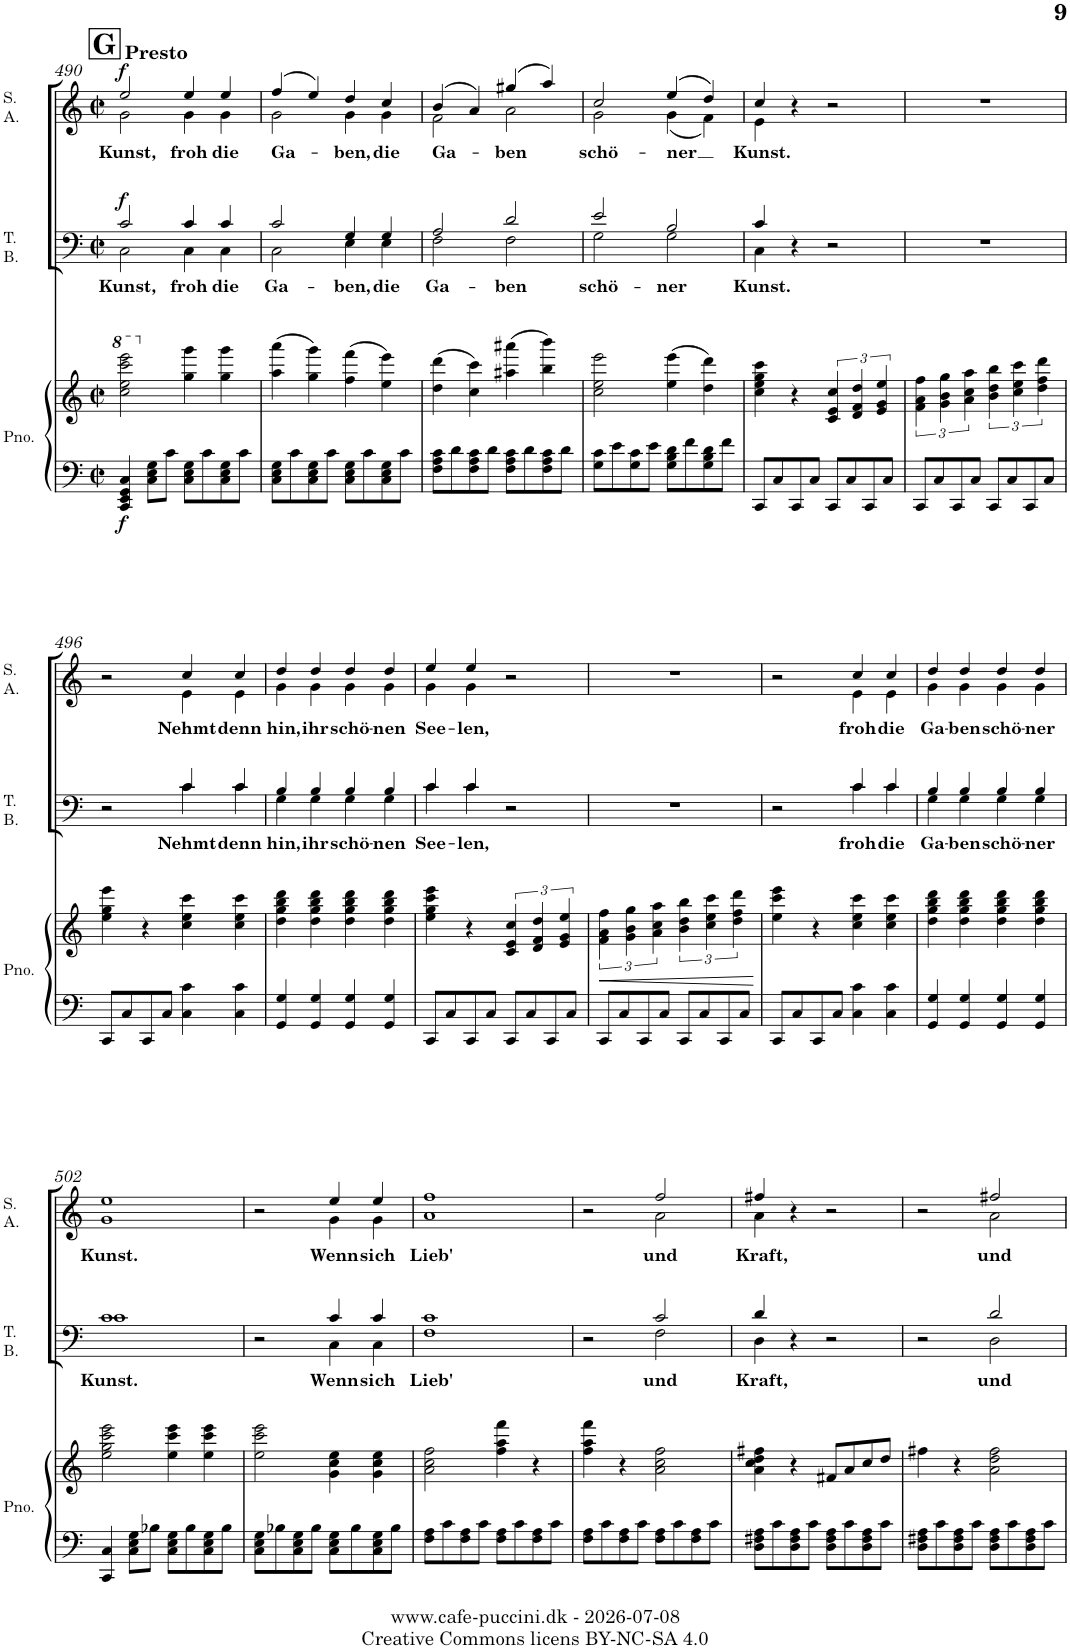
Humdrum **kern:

**kern	**kern	**dynam	**kern	**text	**dynam	**kern	**text	**dynam
*part3	*part3	*part3	*part2	*part2	*part2	*part1	*part1	*part1
*staff4	*staff3	*staff3/4	*staff2	*staff2	*staff2	*staff1	*staff1	*staff1
*I"Piano	*	*	*I"Tenor Bass	*	*	*I"Soprano Alto	*	*
*I'Pno.	*	*	*I'T. B.	*	*	*I'S. A.	*	*
!!LO:PB:g=z
*clefF4	*clefG2	*	*clefF4	*	*	*clefG2	*	*
*k[]	*k[]	*	*k[]	*	*	*k[]	*	*
*M2/2	*M2/2	*	*M2/2	*	*	*M2/2	*	*
*met(c|)	*met(c|)	*	*met(c|)	*	*	*met(c|)	*	*
=490	=490	=490	=490	=490	=490	=490	=490	=490
!	!	!LO:DY:b=2	!	!LO:LY:b	!LO:DY:a	!	!LO:LY:b	!LO:DY:a
*	*	*	*^	*	*	*^	*	*
4CC/ 4EE/ 4GG/ 4C/	2ccc\ 2eee\ 2cccc\ 2eeee\	f	2c/	2C\	Kunst,	f	2ee/	2g\	Kunst,	f
8C\ 8E\ 8G\L	.	.	.	.	.	.	.	.	.	.
8c\J	.	.	.	.	.	.	.	.	.	.
!	!	!	!	!	!LO:LY:b	!	!	!	!LO:LY:b	!
8C\ 8E\ 8G\L	4gg\ 4ggg\	.	4c/	4C\	froh	.	4ee/	4g\	froh	.
8c\	.	.	.	.	.	.	.	.	.	.
!	!	!	!	!	!LO:LY:b	!	!	!	!LO:LY:b	!
8C\ 8E\ 8G\	4gg\ 4ggg\	.	4c/	4C\	die	.	4ee/	4g\	die	.
8c\J	.	.	.	.	.	.	.	.	.	.
=491	=491	=491	=491	=491	=491	=491	=491	=491	=491	=491
!	!	!	!	!	!LO:LY:b	!	!	!	!LO:LY:b	!
8C\ 8E\ 8G\L	(>4aa\ 4aaa\	.	2c/	2C\	Ga-	.	(>4ff/	2g\	Ga-	.
8c\	.	.	.	.	.	.	.	.	.	.
8C\ 8E\ 8G\	4gg\ 4ggg\)	.	.	.	.	.	4ee/)	.	.	.
8c\J	.	.	.	.	.	.	.	.	.	.
!	!	!	!	!	!LO:LY:b	!	!	!	!LO:LY:b	!
8C\ 8E\ 8G\L	(>4ff\ 4fff\	.	4G/	4E\	-ben,	.	4dd/	4g\	-ben,	.
8c\	.	.	.	.	.	.	.	.	.	.
!	!	!	!	!	!LO:LY:b	!	!	!	!LO:LY:b	!
8C\ 8E\ 8G\	4ee\ 4eee\)	.	4G/	4E\	die	.	4cc/	4g\	die	.
8c\J	.	.	.	.	.	.	.	.	.	.
=492	=492	=492	=492	=492	=492	=492	=492	=492	=492	=492
!	!	!	!	!	!LO:LY:b	!	!	!	!LO:LY:b	!
8F\ 8A\ 8c\L	(>4dd\ 4ddd\	.	2A/	2F\	Ga-	.	(>4b/	2f\	Ga-	.
8d\	.	.	.	.	.	.	.	.	.	.
8F\ 8A\ 8c\	4cc\ 4ccc\)	.	.	.	.	.	4a/)	.	.	.
8d\J	.	.	.	.	.	.	.	.	.	.
!	!	!	!	!	!LO:LY:b	!	!	!	!LO:LY:b	!
8F\ 8A\ 8c\L	(>4aa#X\ 4aaa#X\	.	2d/	2F\	-ben	.	(>4gg#X/	2a\	-ben	.
8d\	.	.	.	.	.	.	.	.	.	.
8F\ 8A\ 8c\	4bb\ 4bbb\)	.	.	.	.	.	4aa/)	.	.	.
8d\J	.	.	.	.	.	.	.	.	.	.
=493	=493	=493	=493	=493	=493	=493	=493	=493	=493	=493
!	!	!	!	!	!LO:LY:b	!	!	!	!LO:LY:b	!
8G\ 8c\L	2cc\ 2ee\ 2eee\	.	2e/	2G\	schö-	.	2cc/	2g\	schö-	.
8e\	.	.	.	.	.	.	.	.	.	.
8G\ 8c\	.	.	.	.	.	.	.	.	.	.
8e\J	.	.	.	.	.	.	.	.	.	.
!	!	!	!	!	!LO:LY:b	!	!	!	!LO:LY:b	!
8G\ 8B\ 8d\L	(>4ee\ 4eee\	.	2B/	2G\	-ner	.	(>4ee/	(<4g\	-ner	.
8f\	.	.	.	.	.	.	.	.	.	.
8G\ 8B\ 8d\	4dd\ 4ddd\)	.	.	.	.	.	4dd/)	4f\)	.	.
8f\J	.	.	.	.	.	.	.	.	.	.
=494	=494	=494	=494	=494	=494	=494	=494	=494	=494	=494
!	!	!	!	!	!LO:LY:b	!	!	!	!LO:LY:b	!
8CC/L	4cc\ 4ee\ 4gg\ 4ccc\	.	4c/	4C\	Kunst.	.	4cc/	4e\	Kunst.	.
8C/	.	.	.	.	.	.	.	.	.	.
8CC/	4r	.	4r	4ryy	.	.	4r	4ryy	.	.
8C/J	.	.	.	.	.	.	.	.	.	.
8CC/L	6c/ 6e/ 6cc/	.	2r	2ryy	.	.	2r	2ryy	.	.
8C/	.	.	.	.	.	.	.	.	.	.
.	6d/ 6f/ 6dd/	.	.	.	.	.	.	.	.	.
8CC/	.	.	.	.	.	.	.	.	.	.
.	6e/ 6g/ 6ee/	.	.	.	.	.	.	.	.	.
8C/J	.	.	.	.	.	.	.	.	.	.
*	*	*	*v	*v	*	*	*	*	*	*
*	*	*	*	*	*	*v	*v	*	*
=495	=495	=495	=495	=495	=495	=495	=495	=495
8CC/L	6f\ 6a\ 6ff\	.	1r	.	.	1r	.	.
8C/	.	.	.	.	.	.	.	.
.	6g\ 6b\ 6gg\	.	.	.	.	.	.	.
8CC/	.	.	.	.	.	.	.	.
.	6a\ 6cc\ 6aa\	.	.	.	.	.	.	.
8C/J	.	.	.	.	.	.	.	.
8CC/L	6b\ 6dd\ 6bb\	.	.	.	.	.	.	.
8C/	.	.	.	.	.	.	.	.
.	6cc\ 6ee\ 6ccc\	.	.	.	.	.	.	.
8CC/	.	.	.	.	.	.	.	.
.	6dd\ 6ff\ 6ddd\	.	.	.	.	.	.	.
8C/J	.	.	.	.	.	.	.	.
!!LO:LB:g=z
=496	=496	=496	=496	=496	=496	=496	=496	=496
*	*	*	*^	*	*	*^	*	*
8CC/L	4ee\ 4gg\ 4eee\	.	2r	2ryy	.	.	2r	2ryy	.	.
8C/	.	.	.	.	.	.	.	.	.	.
8CC/	4r	.	.	.	.	.	.	.	.	.
8C/J	.	.	.	.	.	.	.	.	.	.
!	!	!	!	!	!LO:LY:b	!	!	!	!LO:LY:b	!
4C\ 4c\	4cc\ 4ee\ 4ccc\	.	4c/	4c\	Nehmt	.	4cc/	4e\	Nehmt	.
!	!	!	!	!	!LO:LY:b	!	!	!	!LO:LY:b	!
4C\ 4c\	4cc\ 4ee\ 4ccc\	.	4c/	4c\	denn	.	4cc/	4e\	denn	.
=497	=497	=497	=497	=497	=497	=497	=497	=497	=497	=497
!	!	!	!	!	!LO:LY:b	!	!	!	!LO:LY:b	!
4GG/ 4G/	4dd\ 4gg\ 4bb\ 4ddd\	.	4B/	4G\	hin,	.	4dd/	4g\	hin,	.
!	!	!	!	!	!LO:LY:b	!	!	!	!LO:LY:b	!
4GG/ 4G/	4dd\ 4gg\ 4bb\ 4ddd\	.	4B/	4G\	ihr	.	4dd/	4g\	ihr	.
!	!	!	!	!	!LO:LY:b	!	!	!	!LO:LY:b	!
4GG/ 4G/	4dd\ 4gg\ 4bb\ 4ddd\	.	4B/	4G\	schö-	.	4dd/	4g\	schö-	.
!	!	!	!	!	!LO:LY:b	!	!	!	!LO:LY:b	!
4GG/ 4G/	4dd\ 4gg\ 4bb\ 4ddd\	.	4B/	4G\	-nen	.	4dd/	4g\	-nen	.
=498	=498	=498	=498	=498	=498	=498	=498	=498	=498	=498
!	!	!	!	!	!LO:LY:b	!	!	!	!LO:LY:b	!
8CC/L	4ee\ 4gg\ 4ccc\ 4eee\	.	4c/	4c\	See-	.	4ee/	4g\	See-	.
8C/	.	.	.	.	.	.	.	.	.	.
!	!	!	!	!	!LO:LY:b	!	!	!	!LO:LY:b	!
8CC/	4r	.	4c/	4c\	-len,	.	4ee/	4g\	-len,	.
8C/J	.	.	.	.	.	.	.	.	.	.
8CC/L	6c/ 6e/ 6cc/	.	2r	2ryy	.	.	2r	2ryy	.	.
8C/	.	.	.	.	.	.	.	.	.	.
.	6d/ 6f/ 6dd/	.	.	.	.	.	.	.	.	.
8CC/	.	.	.	.	.	.	.	.	.	.
.	6e/ 6g/ 6ee/	.	.	.	.	.	.	.	.	.
8C/J	.	.	.	.	.	.	.	.	.	.
*	*	*	*v	*v	*	*	*	*	*	*
*	*	*	*	*	*	*v	*v	*	*
=499	=499	=499	=499	=499	=499	=499	=499	=499
!	!	!LO:HP:b	!	!	!	!	!	!
8CC/L	6f\ 6a\ 6ff\	<	1r	.	.	1r	.	.
8C/	.	.	.	.	.	.	.	.
.	6g\ 6b\ 6gg\	.	.	.	.	.	.	.
8CC/	.	.	.	.	.	.	.	.
.	6a\ 6cc\ 6aa\	.	.	.	.	.	.	.
8C/J	.	.	.	.	.	.	.	.
8CC/L	6b\ 6dd\ 6bb\	.	.	.	.	.	.	.
8C/	.	.	.	.	.	.	.	.
.	6cc\ 6ee\ 6ccc\	.	.	.	.	.	.	.
8CC/	.	.	.	.	.	.	.	.
.	6dd\ 6ff\ 6ddd\	.	.	.	.	.	.	.
8C/J	.	.	.	.	.	.	.	.
.	.	[	.	.	.	.	.	.
=500	=500	=500	=500	=500	=500	=500	=500	=500
*	*	*	*^	*	*	*^	*	*
8CC/L	4ee\ 4ccc\ 4eee\	.	2r	2ryy	.	.	2r	2ryy	.	.
8C/	.	.	.	.	.	.	.	.	.	.
8CC/	4r	.	.	.	.	.	.	.	.	.
8C/J	.	.	.	.	.	.	.	.	.	.
!	!	!	!	!	!LO:LY:b	!	!	!	!LO:LY:b	!
4C\ 4c\	4cc\ 4ee\ 4ccc\	.	4c/	4c\	froh	.	4cc/	4e\	froh	.
!	!	!	!	!	!LO:LY:b	!	!	!	!LO:LY:b	!
4C\ 4c\	4cc\ 4ee\ 4ccc\	.	4c/	4c\	die	.	4cc/	4e\	die	.
=501	=501	=501	=501	=501	=501	=501	=501	=501	=501	=501
!	!	!	!	!	!LO:LY:b	!	!	!	!LO:LY:b	!
4GG/ 4G/	4dd\ 4gg\ 4bb\ 4ddd\	.	4B/	4G\	Ga-	.	4dd/	4g\	Ga-	.
!	!	!	!	!	!LO:LY:b	!	!	!	!LO:LY:b	!
4GG/ 4G/	4dd\ 4gg\ 4bb\ 4ddd\	.	4B/	4G\	-ben	.	4dd/	4g\	-ben	.
!	!	!	!	!	!LO:LY:b	!	!	!	!LO:LY:b	!
4GG/ 4G/	4dd\ 4gg\ 4bb\ 4ddd\	.	4B/	4G\	schö-	.	4dd/	4g\	schö-	.
!	!	!	!	!	!LO:LY:b	!	!	!	!LO:LY:b	!
4GG/ 4G/	4dd\ 4gg\ 4bb\ 4ddd\	.	4B/	4G\	-ner	.	4dd/	4g\	-ner	.
!!LO:LB:g=z	!!
=502	=502	=502	=502	=502	=502	=502	=502	=502	=502	=502
!	!	!	!	!	!LO:LY:b	!	!	!	!LO:LY:b	!
4CC/ 4C/	2ee\ 2gg\ 2ccc\ 2eee\	.	1c	1c	Kunst.	.	1ee	1g	Kunst.	.
8C\ 8E\ 8G\L	.	.	.	.	.	.	.	.	.	.
8B-X\J	.	.	.	.	.	.	.	.	.	.
8C\ 8E\ 8G\L	4ee\ 4ccc\ 4eee\	.	.	.	.	.	.	.	.	.
8B-\	.	.	.	.	.	.	.	.	.	.
8C\ 8E\ 8G\	4ee\ 4ccc\ 4eee\	.	.	.	.	.	.	.	.	.
8B-\J	.	.	.	.	.	.	.	.	.	.
=503	=503	=503	=503	=503	=503	=503	=503	=503	=503	=503
8C\ 8E\ 8G\L	2ee\ 2ccc\ 2eee\	.	2r	2ryy	.	.	2r	2ryy	.	.
8B-X\	.	.	.	.	.	.	.	.	.	.
8C\ 8E\ 8G\	.	.	.	.	.	.	.	.	.	.
8B-\J	.	.	.	.	.	.	.	.	.	.
!	!	!	!	!	!LO:LY:b	!	!	!	!LO:LY:b	!
8C\ 8E\ 8G\L	4g\ 4cc\ 4ee\	.	4c/	4C\	Wenn	.	4ee/	4g\	Wenn	.
8B-\	.	.	.	.	.	.	.	.	.	.
!	!	!	!	!	!LO:LY:b	!	!	!	!LO:LY:b	!
8C\ 8E\ 8G\	4g\ 4cc\ 4ee\	.	4c/	4C\	sich	.	4ee/	4g\	sich	.
8B-\J	.	.	.	.	.	.	.	.	.	.
=504	=504	=504	=504	=504	=504	=504	=504	=504	=504	=504
!	!	!	!	!	!LO:LY:b	!	!	!	!LO:LY:b	!
8F\ 8A\L	2a\ 2cc\ 2ff\	.	1c	1F	Lieb'	.	1ff	1a	Lieb'	.
8c\	.	.	.	.	.	.	.	.	.	.
8F\ 8A\	.	.	.	.	.	.	.	.	.	.
8c\J	.	.	.	.	.	.	.	.	.	.
8F\ 8A\L	4ff\ 4aa\ 4fff\	.	.	.	.	.	.	.	.	.
8c\	.	.	.	.	.	.	.	.	.	.
8F\ 8A\	4r	.	.	.	.	.	.	.	.	.
8c\J	.	.	.	.	.	.	.	.	.	.
=505	=505	=505	=505	=505	=505	=505	=505	=505	=505	=505
8F\ 8A\L	4ff\ 4aa\ 4fff\	.	2r	2ryy	.	.	2r	2ryy	.	.
8c\	.	.	.	.	.	.	.	.	.	.
8F\ 8A\	4r	.	.	.	.	.	.	.	.	.
8c\J	.	.	.	.	.	.	.	.	.	.
!	!	!	!	!	!LO:LY:b	!	!	!	!LO:LY:b	!
8F\ 8A\L	2a\ 2cc\ 2ff\	.	2c/	2F\	und	.	2ff/	2a\	und	.
8c\	.	.	.	.	.	.	.	.	.	.
8F\ 8A\	.	.	.	.	.	.	.	.	.	.
8c\J	.	.	.	.	.	.	.	.	.	.
=506	=506	=506	=506	=506	=506	=506	=506	=506	=506	=506
!	!	!	!	!	!LO:LY:b	!	!	!	!LO:LY:b	!
8D\ 8F#X\ 8A\L	4a\ 4cc\ 4dd\ 4ff#X\	.	4d/	4D\	Kraft,	.	4ff#X/	4a\	Kraft,	.
8c\	.	.	.	.	.	.	.	.	.	.
8D\ 8F#\ 8A\	4r	.	4r	4ryy	.	.	4r	4ryy	.	.
8c\J	.	.	.	.	.	.	.	.	.	.
8D\ 8F#\ 8A\L	8f#X/L	.	2r	2ryy	.	.	2r	2ryy	.	.
8c\	8a/	.	.	.	.	.	.	.	.	.
8D\ 8F#\ 8A\	8cc/	.	.	.	.	.	.	.	.	.
8c\J	8dd/J	.	.	.	.	.	.	.	.	.
=507	=507	=507	=507	=507	=507	=507	=507	=507	=507	=507
8D\ 8F#X\ 8A\L	4ff#X\	.	2r	2ryy	.	.	2r	2ryy	.	.
8c\	.	.	.	.	.	.	.	.	.	.
8D\ 8F#\ 8A\	4r	.	.	.	.	.	.	.	.	.
8c\J	.	.	.	.	.	.	.	.	.	.
!	!	!	!	!	!LO:LY:b	!	!	!	!LO:LY:b	!
8D\ 8F#\ 8A\L	2a\ 2dd\ 2ff#\	.	2d/	2D\	und	.	2ff#X/	2a\	und	.
8c\	.	.	.	.	.	.	.	.	.	.
8D\ 8F#\ 8A\	.	.	.	.	.	.	.	.	.	.
8c\J	.	.	.	.	.	.	.	.	.	.
*	*	*	*v	*v	*	*	*	*	*	*
*	*	*	*	*	*	*v	*v	*	*
=	=	=	=	=	=	=	=	=
*-	*-	*-	*-	*-	*-	*-	*-	*-
